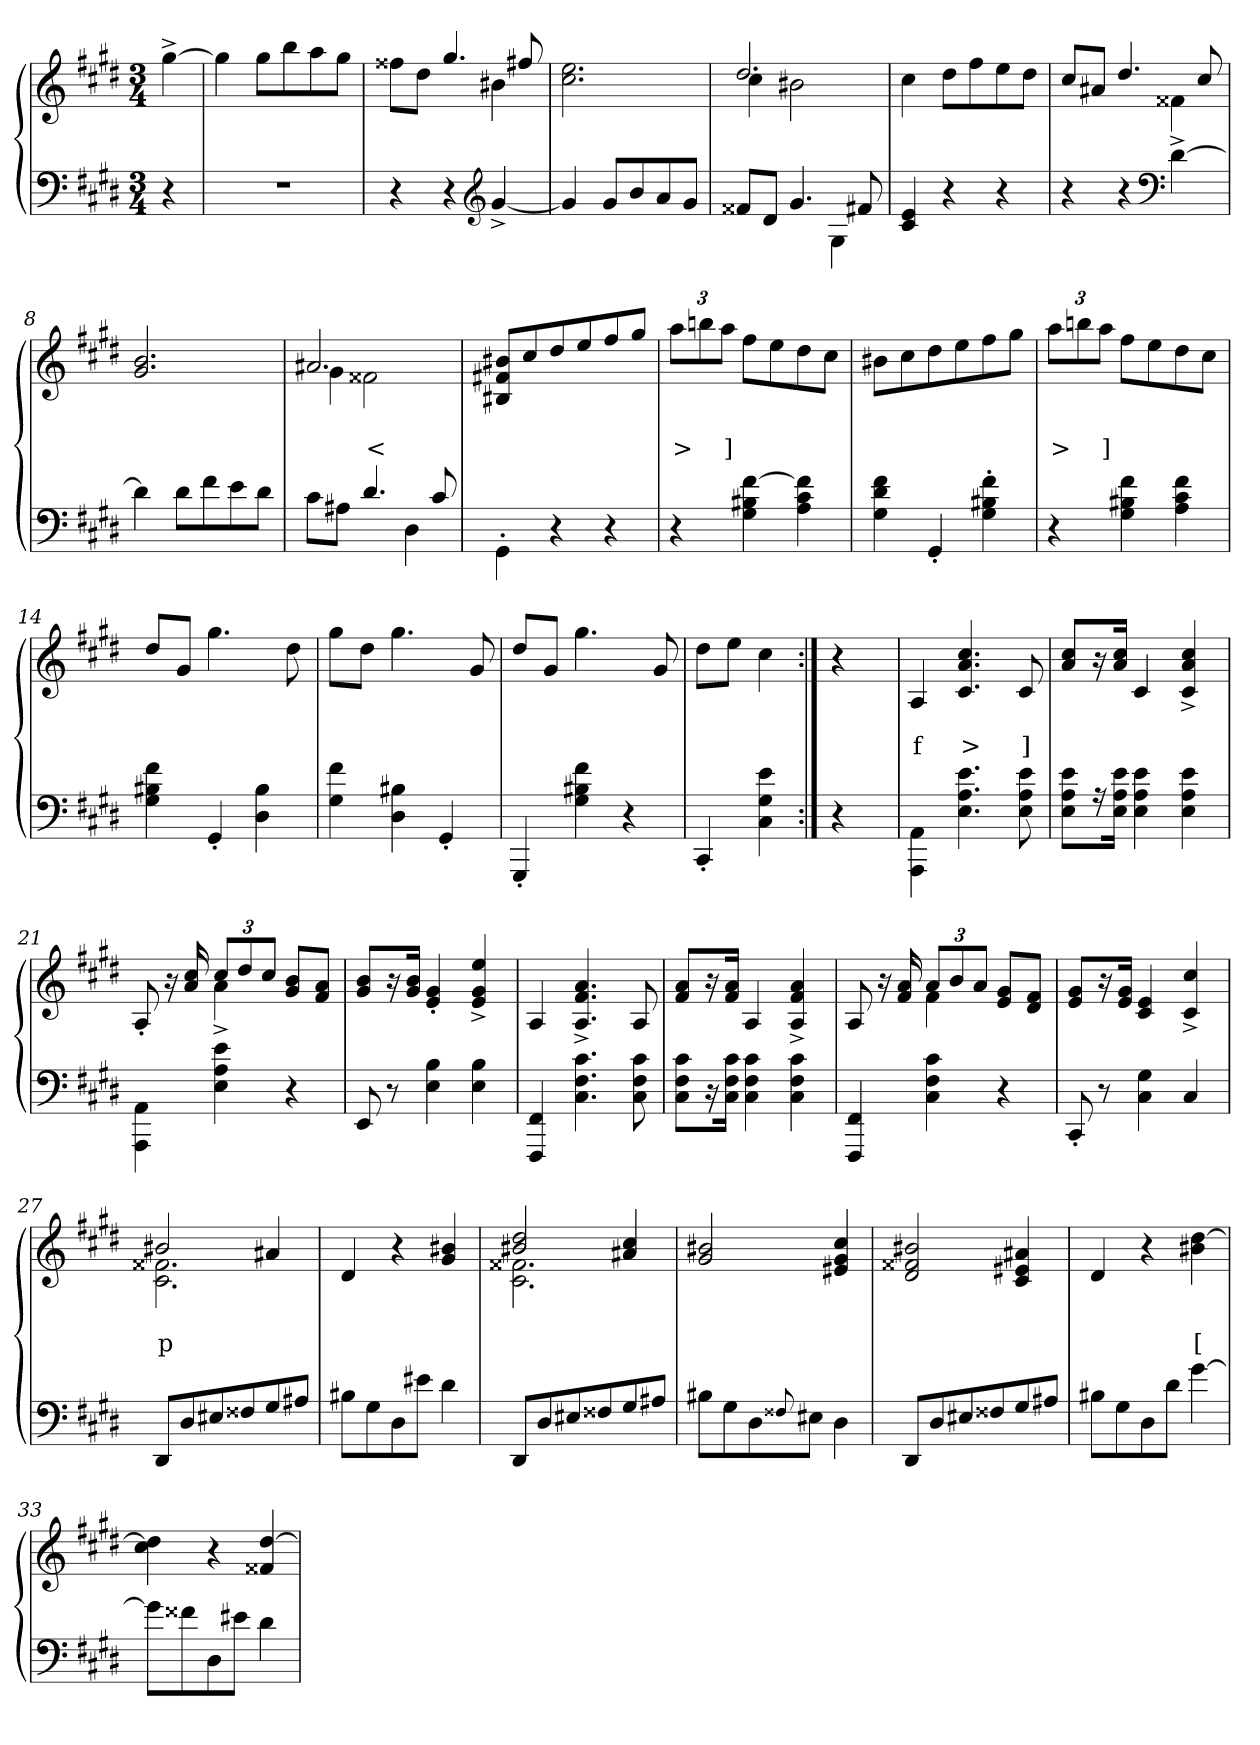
**kern	**kern	**text	**text
*part2	*part1	*part1	*part1
*staff2	*staff1	*staff1	*staff1
*clefF4	*clefG2	*	*
*k[f#c#g#d#]	*k[f#c#g#d#]	*	*
*c#:	*c#:	*	*
*M3/4	*M3/4	*	*
=1	=1	=1	=1
4r	[4gg#^>	.	.
=2	=2	=2	=2
2.r	4gg#]	.	.
.	8gg#L	.	.
.	8bb	.	.
.	8aa	.	.
.	8gg#J	.	.
=3	=3	=3	=3
*	*^	*	*
4r	8ff##X\L	2ryy	.	.
.	8dd#J	.	.	.
4r	4.gg#	.	.	.
*clefG2	*	*	*	*
[4g#^>	.	4b#X	.	.
.	8ff#X	.	.	.
*	*v	*v	*	*
=4	=4	=4	=4
4g#]	2.ee 2.cc#	.	.
8g#L	.	.	.
8b	.	.	.
8a	.	.	.
8g#J	.	.	.
=5	=5	=5	=5
*^	*^	*	*
8f##XL	2ryy	2.dd#	4cc#	.	.
8d#J	.	.	.	.	.
4.g#	.	.	2b#X	.	.
.	4G#	.	.	.	.
8f#X	.	.	.	.	.
*v	*v	*	*	*	*
*	*v	*v	*	*
=6	=6	=6	=6
4e 4c#	4cc#	.	.
4r	8dd#L	.	.
.	8ff#	.	.
4r	8ee	.	.
.	8dd#J	.	.
=7	=7	=7	=7
*	*^	*	*
4r	8cc#/L	2ryy	.	.
.	8a#XJ	.	.	.
4r	4.dd#	.	.	.
*clefF4	*	*	*	*
[4d#^>	.	4f##X	.	.
.	8cc#	.	.	.
*	*v	*v	*	*
=8	=8	=8	=8
4d#]	2.b 2.g#	.	.
8d#L	.	.	.
8f#	.	.	.
8e	.	.	.
8d#J	.	.	.
=9	=9	=9	=9
*^	*^	*	*
8c#\L	2ryy	2.a#X	4g#	.	.
8A#XJ	.	.	.	.	.
4.d#	.	.	2f##X	.	<
.	4D#	.	.	.	.
8c#	.	.	.	.	.
*v	*v	*	*	*	*
*	*v	*v	*	*
=10	=10	=10	=10
4GG#'>\	8b#X/ 8f#X/ 8B#X/L	.	.
.	8cc#	.	.
4r	8dd#	.	.
.	8ee	.	.
4r	8ff#	.	.
.	8gg#J	.	.
=11	=11	=11	=11
4r	12aaL	.	>
.	12bbn	.	.
.	12aaJ	.	]
[4f# 4B#X 4G#	8ff#L	.	.
.	8ee	.	.
4f#] 4c# 4A	8dd#	.	.
.	8cc#J	.	.
=12	=12	=12	=12
4f# 4d# 4G#	8b#XL	.	.
.	8cc#	.	.
4GG#'>	8dd#	.	.
.	8ee	.	.
4f#'> 4B#X'> 4G#'>	8ff#	.	.
.	8gg#J	.	.
=13	=13	=13	=13
4r	12aaL	.	>
.	12bbn	.	.
.	12aaJ	.	]
4f# 4B#X 4G#	8ff#L	.	.
.	8ee	.	.
4f# 4c# 4A	8dd#	.	.
.	8cc#J	.	.
=14	=14	=14	=14
4f# 4B#X 4G#	8dd#/L	.	.
.	8g#J	.	.
4GG#'>	4.gg#	.	.
4B# 4D#	.	.	.
.	8dd#	.	.
=15	=15	=15	=15
4f# 4G#	8gg#L	.	.
.	8dd#J	.	.
4B#X 4D#	4.gg#	.	.
4GG#'>	.	.	.
.	8g#	.	.
=16	=16	=16	=16
4GGG#'>	8dd#/L	.	.
.	8g#J	.	.
4f# 4B#X 4G#	4.gg#	.	.
4r	.	.	.
.	8g#	.	.
=17	=17	=17	=17
4CC#'>	8dd#L	.	.
.	8eeJ	.	.
4e 4G# 4C#	4cc#	.	.
=18:|!	=18:|!	=18:|!	=18:|!
4r	4r	.	.
=19	=19	=19	=19
4AA\ 4AAA\	4A/	.	f
4.e 4.A 4.E	4.cc# 4.a 4.c#	.	>
8e 8A 8E	8c#	.	]
=20	=20	=20	=20
8e 8A 8EL	8cc#/ 8a/L	.	.
16r	16r	.	.
16e 16A 16EJk	16cc# 16aJk	.	.
4e 4A 4E	4c#	.	.
4e 4A 4E	4cc#^> 4a^> 4c#^>	.	.
=21	=21	=21	=21
*	*^	*	*
4AA\ 4AAA\	8A'>	4ryy	.	.
.	16r	.	.	.
.	16cc#/ 16a/	.	.	.
4e 4A 4E	12cc#L	4a^>	.	.
.	12dd#	.	.	.
.	12cc#J	.	.	.
4r	8b 8g#L	4ryy	.	.
.	8a 8f#J	.	.	.
*	*v	*v	*	*
=22	=22	=22	=22
8EE	8b 8g#L	.	.
8r	16r	.	.
.	16b 16g#Jk	.	.
4B 4E	4g#'> 4e'>	.	.
4B 4E	4ee^> 4g#^> 4e^>	.	.
=23	=23	=23	=23
4FF# 4FFF#	4A/	.	.
4.c# 4.F# 4.C#	4.a^> 4.f#^> 4.A^>	.	.
8c# 8F# 8C#	8A	.	.
=24	=24	=24	=24
8c# 8F# 8C#L	8a 8f#L	.	.
16r	16r	.	.
16c# 16F# 16C#Jk	16a 16f#Jk	.	.
4c# 4F# 4C#	4A	.	.
4c# 4F# 4C#	4a^> 4f#^> 4A^>	.	.
=25	=25	=25	=25
*	*^	*	*
4FF# 4FFF#	8A	4ryy	.	.
.	16r	.	.	.
.	16a 16f#	.	.	.
4c# 4F# 4C#	12aL	4f#	.	.
.	12b	.	.	.
.	12aJ	.	.	.
4r	8g# 8eL	4ryy	.	.
.	8f# 8d#J	.	.	.
*	*v	*v	*	*
=26	=26	=26	=26
8CC#'>	8g# 8eL	.	.
8r	16r	.	.
.	16g# 16eJk	.	.
4G# 4C#	4e 4c#	.	.
4C#	4cc#^> 4c#^>	.	.
=27	=27	=27	=27
*	*^	*	*
8DD#L	2b#X	2.f##X 2.c#	.	p
8D#	.	.	.	.
8E#X	.	.	.	.
8F##X	.	.	.	.
8G#	4a#X	.	.	.
8A#XJ	.	.	.	.
*	*v	*v	*	*
=28	=28	=28	=28
8B#XL	4d#	.	.
8G#	.	.	.
8D#	4r	.	]
8e#XJ	.	.	.
4d#	4b#X 4g#	.	.
=29	=29	=29	=29
*	*^	*	*
8DD#L	2dd# 2b#X	2.f##X 2.c#	.	.
8D#	.	.	.	.
8E#X	.	.	.	.
8F##X	.	.	.	.
8G#	4cc# 4a#X	.	.	.
8A#XJ	.	.	.	.
*	*v	*v	*	*
=30	=30	=30	=30
8B#XL	2b#X 2g#	.	.
8G#	.	.	.
8D#	.	.	.
8qqF##X/	.	.	.
8E#XJ	.	.	.
4D#	4cc# 4g# 4e#X	.	.
=31	=31	=31	=31
8DD#L	2b#X 2f##X 2d#	.	.
8D#	.	.	.
8E#X	.	.	.
8F##X	.	.	.
8G#	4a#X 4e#X 4c#	.	.
8A#XJ	.	.	.
=32	=32	=32	=32
8B#XL	4d#	.	.
8G#	.	.	.
8D#	4r	.	.
8d#J	.	.	.
[4g#	[4dd# 4b#X	.	[
=33	=33	=33	=33
8g#L]	4dd#] 4cc#	.	.
8f##X	.	.	.
8D#	4r	.	.
8e#XJ	.	.	.
4d#	[4dd# 4f##X	.	.
=	=	=	=
*-	*-	*-	*-
